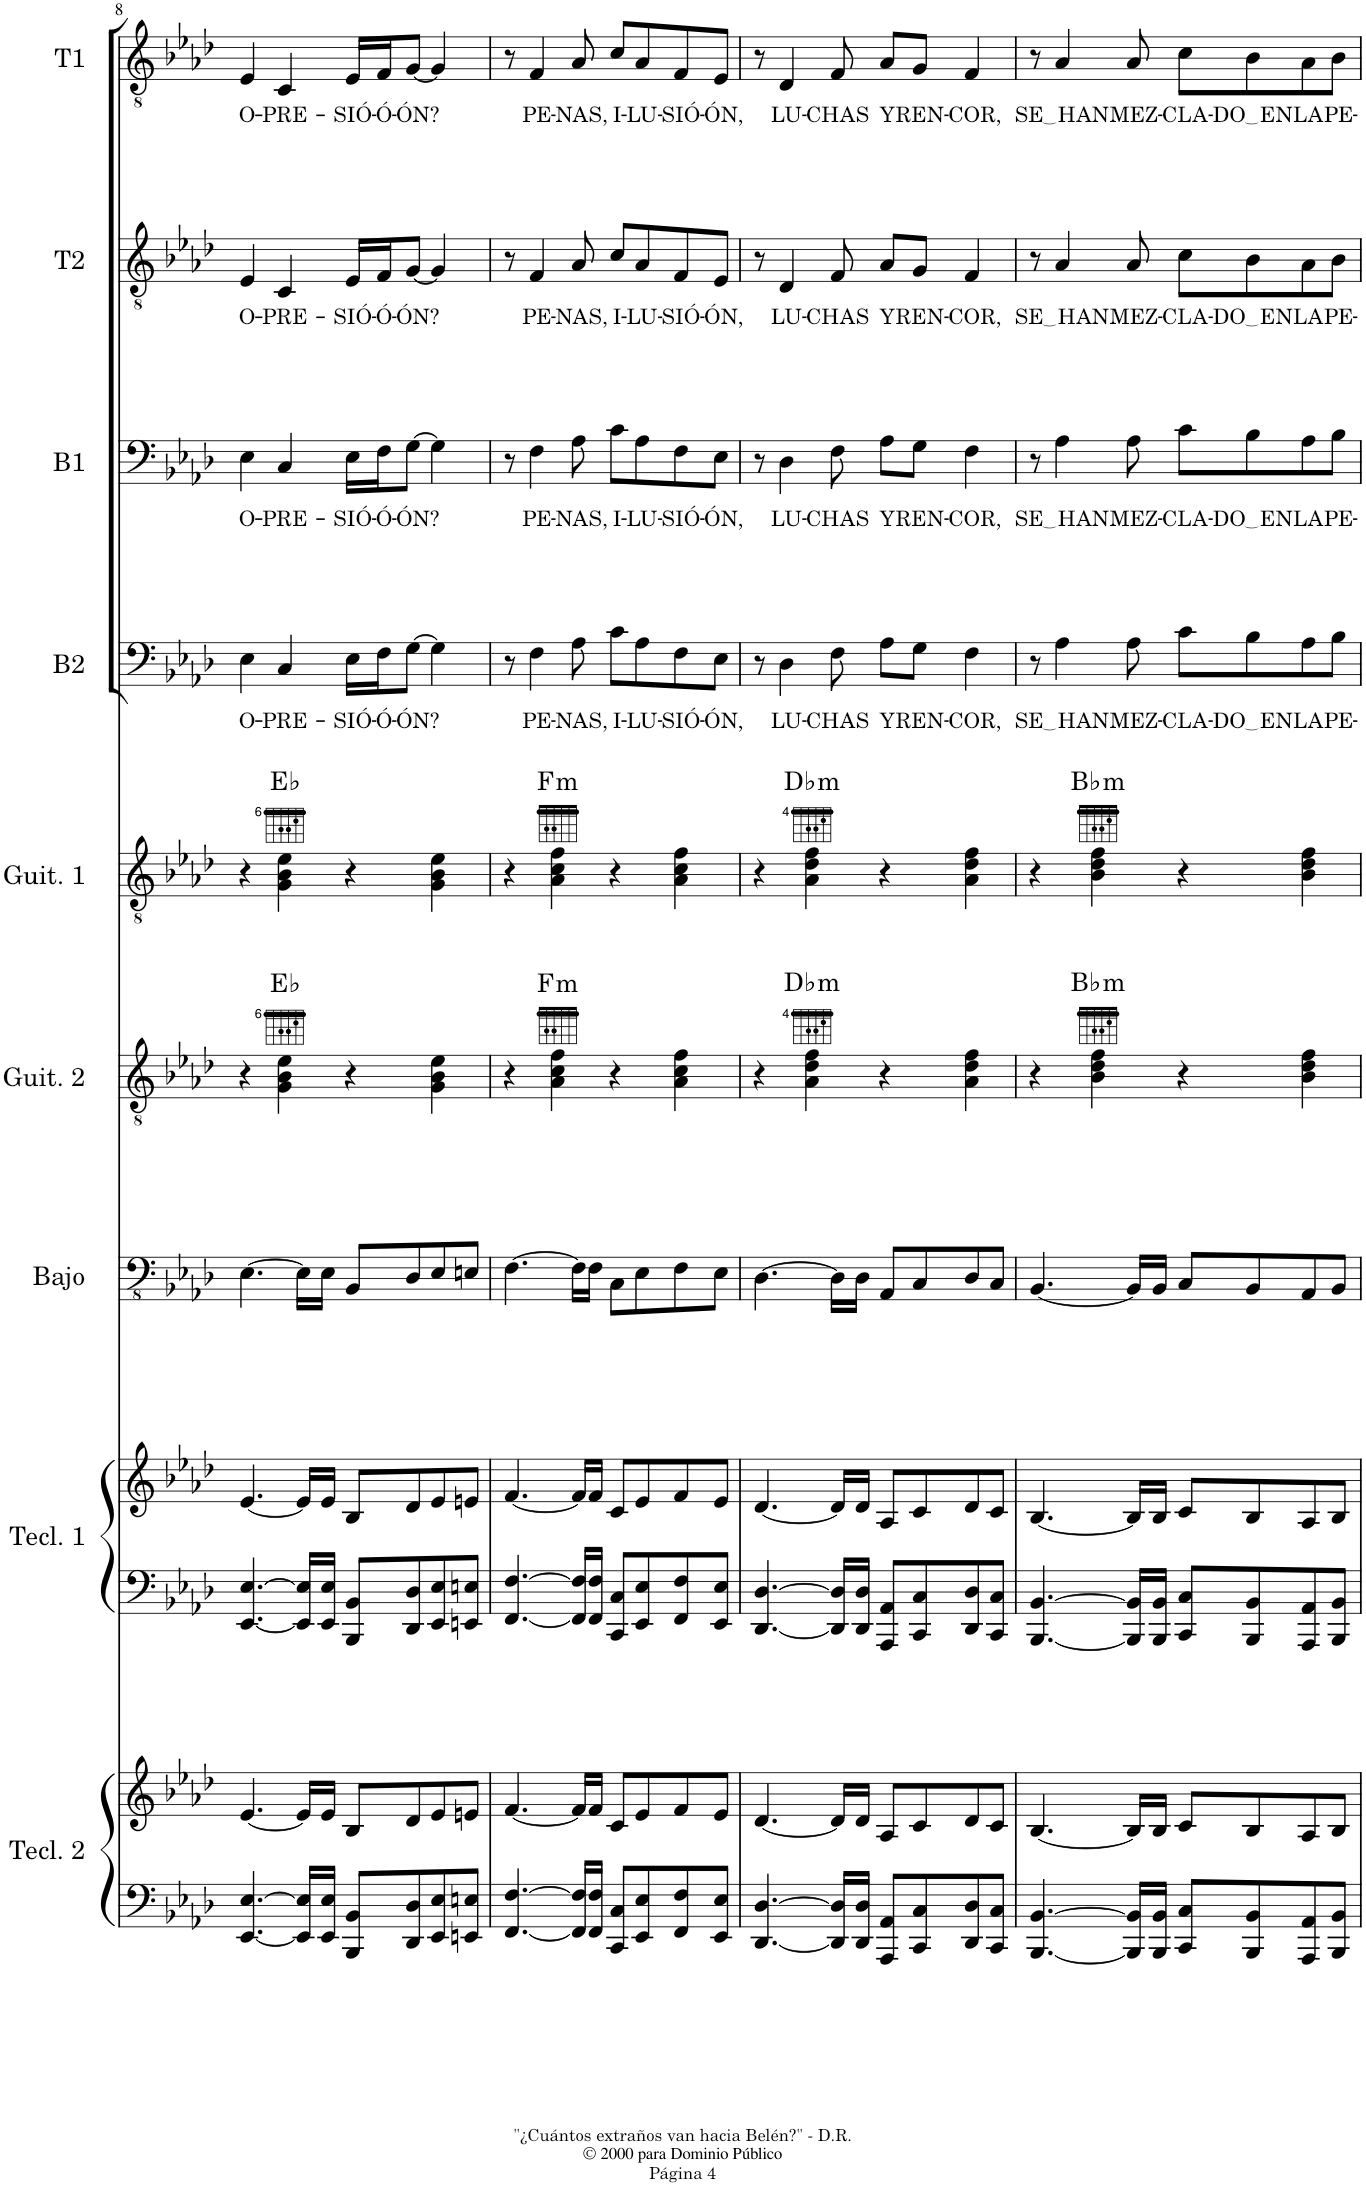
**kern	**kern	**kern	**kern	**kern	**kern	**harte	**kern	**harte	**kern	**text	**kern	**text	**kern	**text	**kern	**text
*part9	*part9	*part8	*part8	*part7	*part6	*part6	*part5	*part5	*part4	*part4	*part3	*part3	*part2	*part2	*part1	*part1
*staff11	*staff10	*staff9	*staff8	*staff7	*staff6	*	*staff5	*	*staff4	*staff4	*staff3	*staff3	*staff2	*staff2	*staff1	*staff1
*I"Teclado 2	*	*I"Teclado 1	*	*I"Bajo acústico	*I"Guitarra 2	*	*I"Guitarra 1	*	*I"Bajo	*	*I"Barítono	*	*I"2do Tenor	*	*I"1er Tenor	*
*I'Tecl. 2	*	*I'Tecl. 1	*	*I'Bajo	*I'Guit. 2	*	*I'Guit. 1	*	*I'B2	*	*I'B1	*	*I'T2	*	*I'T1	*
!!LO:PB:g=z
*clefF4	*clefG2	*clefF4	*clefG2	*clefFv4	*clefGv2	*	*clefGv2	*	*clefF4	*	*clefF4	*	*clefGv2	*	*clefGv2	*
*	*	*	*	*	*	*	*	*	*	*	*	*	*Trd4c7	*	*Trd4c7	*
*k[b-e-a-d-]	*k[b-e-a-d-]	*k[b-e-a-d-]	*k[b-e-a-d-]	*k[b-e-a-d-]	*k[b-e-a-d-]	*	*k[b-e-a-d-]	*	*k[b-e-a-d-]	*	*k[b-e-a-d-]	*	*k[b-e-a-d-]	*	*k[b-e-a-d-]	*
*M4/4	*M4/4	*M4/4	*M4/4	*M4/4	*M4/4	*	*M4/4	*	*M4/4	*	*M4/4	*	*M4/4	*	*M4/4	*
=8	=8	=8	=8	=8	=8	=8	=8	=8	=8	=8	=8	=8	=8	=8	=8	=8
!	!	!	!	!	!	!	!	!	!	!LO:LY:b	!	!LO:LY:b	!	!LO:LY:b	!	!LO:LY:b
[4.EE-/ [4.E-/	[4.e-/	[4.EE-/ [4.E-/	[4.e-/	[4.EE-\	4r	.	4r	.	4E-\	O-	4E-\	O-	4E-/	O-	4E-/	O-
!	!	!	!	!	!	!	!	!	!	!LO:LY:b	!	!LO:LY:b	!	!LO:LY:b	!	!LO:LY:b
.	.	.	.	.	4G\ 4B-\ 4e-\	Eb:maj	4G\ 4B-\ 4e-\	Eb:maj	4C/	-PRE-	4C/	-PRE-	4C/	-PRE-	4C/	-PRE-
16EE-/] 16E-/]LL	16e-/LL]	16EE-/] 16E-/]LL	16e-/LL]	16EE-\LL]	.	.	.	.	.	.	.	.	.	.	.	.
16EE-/ 16E-/JJ	16e-/JJ	16EE-/ 16E-/JJ	16e-/JJ	16EE-\JJ	.	.	.	.	.	.	.	.	.	.	.	.
!	!	!	!	!	!	!	!	!	!	!LO:LY:b	!	!LO:LY:b	!	!LO:LY:b	!	!LO:LY:b
8BBB-/ 8BB-/L	8B-/L	8BBB-/ 8BB-/L	8B-/L	8BBB-/L	4r	.	4r	.	16E-\LL	-SIÓ-	16E-\LL	-SIÓ-	16E-/LL	-SIÓ-	16E-/LL	-SIÓ-
!	!	!	!	!	!	!	!	!	!	!LO:LY:b	!	!LO:LY:b	!	!LO:LY:b	!	!LO:LY:b
.	.	.	.	.	.	.	.	.	16F\J	-Ó-	16F\J	-Ó-	16F/J	-Ó-	16F/J	-Ó-
!	!	!	!	!	!	!	!	!	!	!LO:LY:b	!	!LO:LY:b	!	!LO:LY:b	!	!LO:LY:b
8DD-/ 8D-/	8d-/	8DD-/ 8D-/	8d-/	8DD-/	.	.	.	.	[8G\J	-ÓN?	[8G\J	-ÓN?	[8G/J	-ÓN?	[8G/J	-ÓN?
8EE-/ 8E-/	8e-/	8EE-/ 8E-/	8e-/	8EE-/	4G\ 4B-\ 4e-\	.	4G\ 4B-\ 4e-\	.	4G\]	.	4G\]	.	4G/]	.	4G/]	.
8EEn/ 8En/J	8en/J	8EEn/ 8En/J	8en/J	8EEn/J	.	.	.	.	.	.	.	.	.	.	.	.
=9	=9	=9	=9	=9	=9	=9	=9	=9	=9	=9	=9	=9	=9	=9	=9	=9
[4.FF/ [4.F/	[4.f/	[4.FF/ [4.F/	[4.f/	[4.FF\	4r	.	4r	.	8r	.	8r	.	8r	.	8r	.
!	!	!	!	!	!	!	!	!	!	!LO:LY:b	!	!LO:LY:b	!	!LO:LY:b	!	!LO:LY:b
.	.	.	.	.	.	.	.	.	4F\	PE-	4F\	PE-	4F/	PE-	4F/	PE-
!	!	!	!	!	!	!LO:H:kt=m	!	!LO:H:kt=m	!	!	!	!	!	!	!	!
.	.	.	.	.	4A-\ 4c\ 4f\	F:min	4A-\ 4c\ 4f\	F:min	.	.	.	.	.	.	.	.
!	!	!	!	!	!	!	!	!	!	!LO:LY:b	!	!LO:LY:b	!	!LO:LY:b	!	!LO:LY:b
16FF/] 16F/]LL	16f/LL]	16FF/] 16F/]LL	16f/LL]	16FF\LL]	.	.	.	.	8A-\	-NAS,	8A-\	-NAS,	8A-/	-NAS,	8A-/	-NAS,
16FF/ 16F/JJ	16f/JJ	16FF/ 16F/JJ	16f/JJ	16FF\JJ	.	.	.	.	.	.	.	.	.	.	.	.
!	!	!	!	!	!	!	!	!	!	!LO:LY:b	!	!LO:LY:b	!	!LO:LY:b	!	!LO:LY:b
8CC/ 8C/L	8c/L	8CC/ 8C/L	8c/L	8CC\L	4r	.	4r	.	8c\L	I-	8c\L	I-	8c/L	I-	8c/L	I-
!	!	!	!	!	!	!	!	!	!	!LO:LY:b	!	!LO:LY:b	!	!LO:LY:b	!	!LO:LY:b
8EE-/ 8E-/	8e-/	8EE-/ 8E-/	8e-/	8EE-\	.	.	.	.	8A-\	-LU-	8A-\	-LU-	8A-/	-LU-	8A-/	-LU-
!	!	!	!	!	!	!	!	!	!	!LO:LY:b	!	!LO:LY:b	!	!LO:LY:b	!	!LO:LY:b
8FF/ 8F/	8f/	8FF/ 8F/	8f/	8FF\	4A-\ 4c\ 4f\	.	4A-\ 4c\ 4f\	.	8F\	-SIÓ-	8F\	-SIÓ-	8F/	-SIÓ-	8F/	-SIÓ-
!	!	!	!	!	!	!	!	!	!	!LO:LY:b	!	!LO:LY:b	!	!LO:LY:b	!	!LO:LY:b
8EE-/ 8E-/J	8e-/J	8EE-/ 8E-/J	8e-/J	8EE-\J	.	.	.	.	8E-\J	-ÓN,	8E-\J	-ÓN,	8E-/J	-ÓN,	8E-/J	-ÓN,
=10	=10	=10	=10	=10	=10	=10	=10	=10	=10	=10	=10	=10	=10	=10	=10	=10
[4.DD-/ [4.D-/	[4.d-/	[4.DD-/ [4.D-/	[4.d-/	[4.DD-\	4r	.	4r	.	8r	.	8r	.	8r	.	8r	.
!	!	!	!	!	!	!	!	!	!	!LO:LY:b	!	!LO:LY:b	!	!LO:LY:b	!	!LO:LY:b
.	.	.	.	.	.	.	.	.	4D-\	LU-	4D-\	LU-	4D-/	LU-	4D-/	LU-
!	!	!	!	!	!	!LO:H:kt=m	!	!LO:H:kt=m	!	!	!	!	!	!	!	!
.	.	.	.	.	4A-\ 4d-\ 4f\	Db:min	4A-\ 4d-\ 4f\	Db:min	.	.	.	.	.	.	.	.
!	!	!	!	!	!	!	!	!	!	!LO:LY:b	!	!LO:LY:b	!	!LO:LY:b	!	!LO:LY:b
16DD-/] 16D-/]LL	16d-/LL]	16DD-/] 16D-/]LL	16d-/LL]	16DD-\LL]	.	.	.	.	8F\	-CHAS	8F\	-CHAS	8F/	-CHAS	8F/	-CHAS
16DD-/ 16D-/JJ	16d-/JJ	16DD-/ 16D-/JJ	16d-/JJ	16DD-\JJ	.	.	.	.	.	.	.	.	.	.	.	.
!	!	!	!	!	!	!	!	!	!	!LO:LY:b	!	!LO:LY:b	!	!LO:LY:b	!	!LO:LY:b
8AAA-/ 8AA-/L	8A-/L	8AAA-/ 8AA-/L	8A-/L	8AAA-/L	4r	.	4r	.	8A-\L	Y	8A-\L	Y	8A-/L	Y	8A-/L	Y
!	!	!	!	!	!	!	!	!	!	!LO:LY:b	!	!LO:LY:b	!	!LO:LY:b	!	!LO:LY:b
8CC/ 8C/	8c/	8CC/ 8C/	8c/	8CC/	.	.	.	.	8G\J	REN-	8G\J	REN-	8G/J	REN-	8G/J	REN-
!	!	!	!	!	!	!	!	!	!	!LO:LY:b	!	!LO:LY:b	!	!LO:LY:b	!	!LO:LY:b
8DD-/ 8D-/	8d-/	8DD-/ 8D-/	8d-/	8DD-/	4A-\ 4d-\ 4f\	.	4A-\ 4d-\ 4f\	.	4F\	-COR,	4F\	-COR,	4F/	-COR,	4F/	-COR,
8CC/ 8C/J	8c/J	8CC/ 8C/J	8c/J	8CC/J	.	.	.	.	.	.	.	.	.	.	.	.
=11	=11	=11	=11	=11	=11	=11	=11	=11	=11	=11	=11	=11	=11	=11	=11	=11
[4.BBB-/ [4.BB-/	[4.B-/	[4.BBB-/ [4.BB-/	[4.B-/	[4.BBB-/	4r	.	4r	.	8r	.	8r	.	8r	.	8r	.
!	!	!	!	!	!	!	!	!	!	!LO:LY:b	!	!LO:LY:b	!	!LO:LY:b	!	!LO:LY:b
.	.	.	.	.	.	.	.	.	4A-\	SE HAN	4A-\	SE HAN	4A-/	SE HAN	4A-/	SE HAN
!	!	!	!	!	!	!LO:H:kt=m	!	!LO:H:kt=m	!	!	!	!	!	!	!	!
.	.	.	.	.	4B-\ 4d-\ 4f\	Bb:min	4B-\ 4d-\ 4f\	Bb:min	.	.	.	.	.	.	.	.
!	!	!	!	!	!	!	!	!	!	!LO:LY:b	!	!LO:LY:b	!	!LO:LY:b	!	!LO:LY:b
16BBB-/] 16BB-/]LL	16B-/LL]	16BBB-/] 16BB-/]LL	16B-/LL]	16BBB-/LL]	.	.	.	.	8A-\	MEZ-	8A-\	MEZ-	8A-/	MEZ-	8A-/	MEZ-
16BBB-/ 16BB-/JJ	16B-/JJ	16BBB-/ 16BB-/JJ	16B-/JJ	16BBB-/JJ	.	.	.	.	.	.	.	.	.	.	.	.
!	!	!	!	!	!	!	!	!	!	!LO:LY:b	!	!LO:LY:b	!	!LO:LY:b	!	!LO:LY:b
8CC/ 8C/L	8c/L	8CC/ 8C/L	8c/L	8CC/L	4r	.	4r	.	8c\L	-CLA-	8c\L	-CLA-	8c\L	-CLA-	8c\L	-CLA-
!	!	!	!	!	!	!	!	!	!	!LO:LY:b	!	!LO:LY:b	!	!LO:LY:b	!	!LO:LY:b
8BBB-/ 8BB-/	8B-/	8BBB-/ 8BB-/	8B-/	8BBB-/	.	.	.	.	8B-\	DO EN	8B-\	DO EN	8B-\	DO EN	8B-\	DO EN
!	!	!	!	!	!	!	!	!	!	!LO:LY:b	!	!LO:LY:b	!	!LO:LY:b	!	!LO:LY:b
8AAA-/ 8AA-/	8A-/	8AAA-/ 8AA-/	8A-/	8AAA-/	4B-\ 4d-\ 4f\	.	4B-\ 4d-\ 4f\	.	8A-\	LA	8A-\	LA	8A-\	LA	8A-\	LA
!	!	!	!	!	!	!	!	!	!	!LO:LY:b	!	!LO:LY:b	!	!LO:LY:b	!	!LO:LY:b
8BBB-/ 8BB-/J	8B-/J	8BBB-/ 8BB-/J	8B-/J	8BBB-/J	.	.	.	.	8B-\J	PE-	8B-\J	PE-	8B-\J	PE-	8B-\J	PE-
=	=	=	=	=	=	=	=	=	=	=	=	=	=	=	=	=
*-	*-	*-	*-	*-	*-	*-	*-	*-	*-	*-	*-	*-	*-	*-	*-	*-
